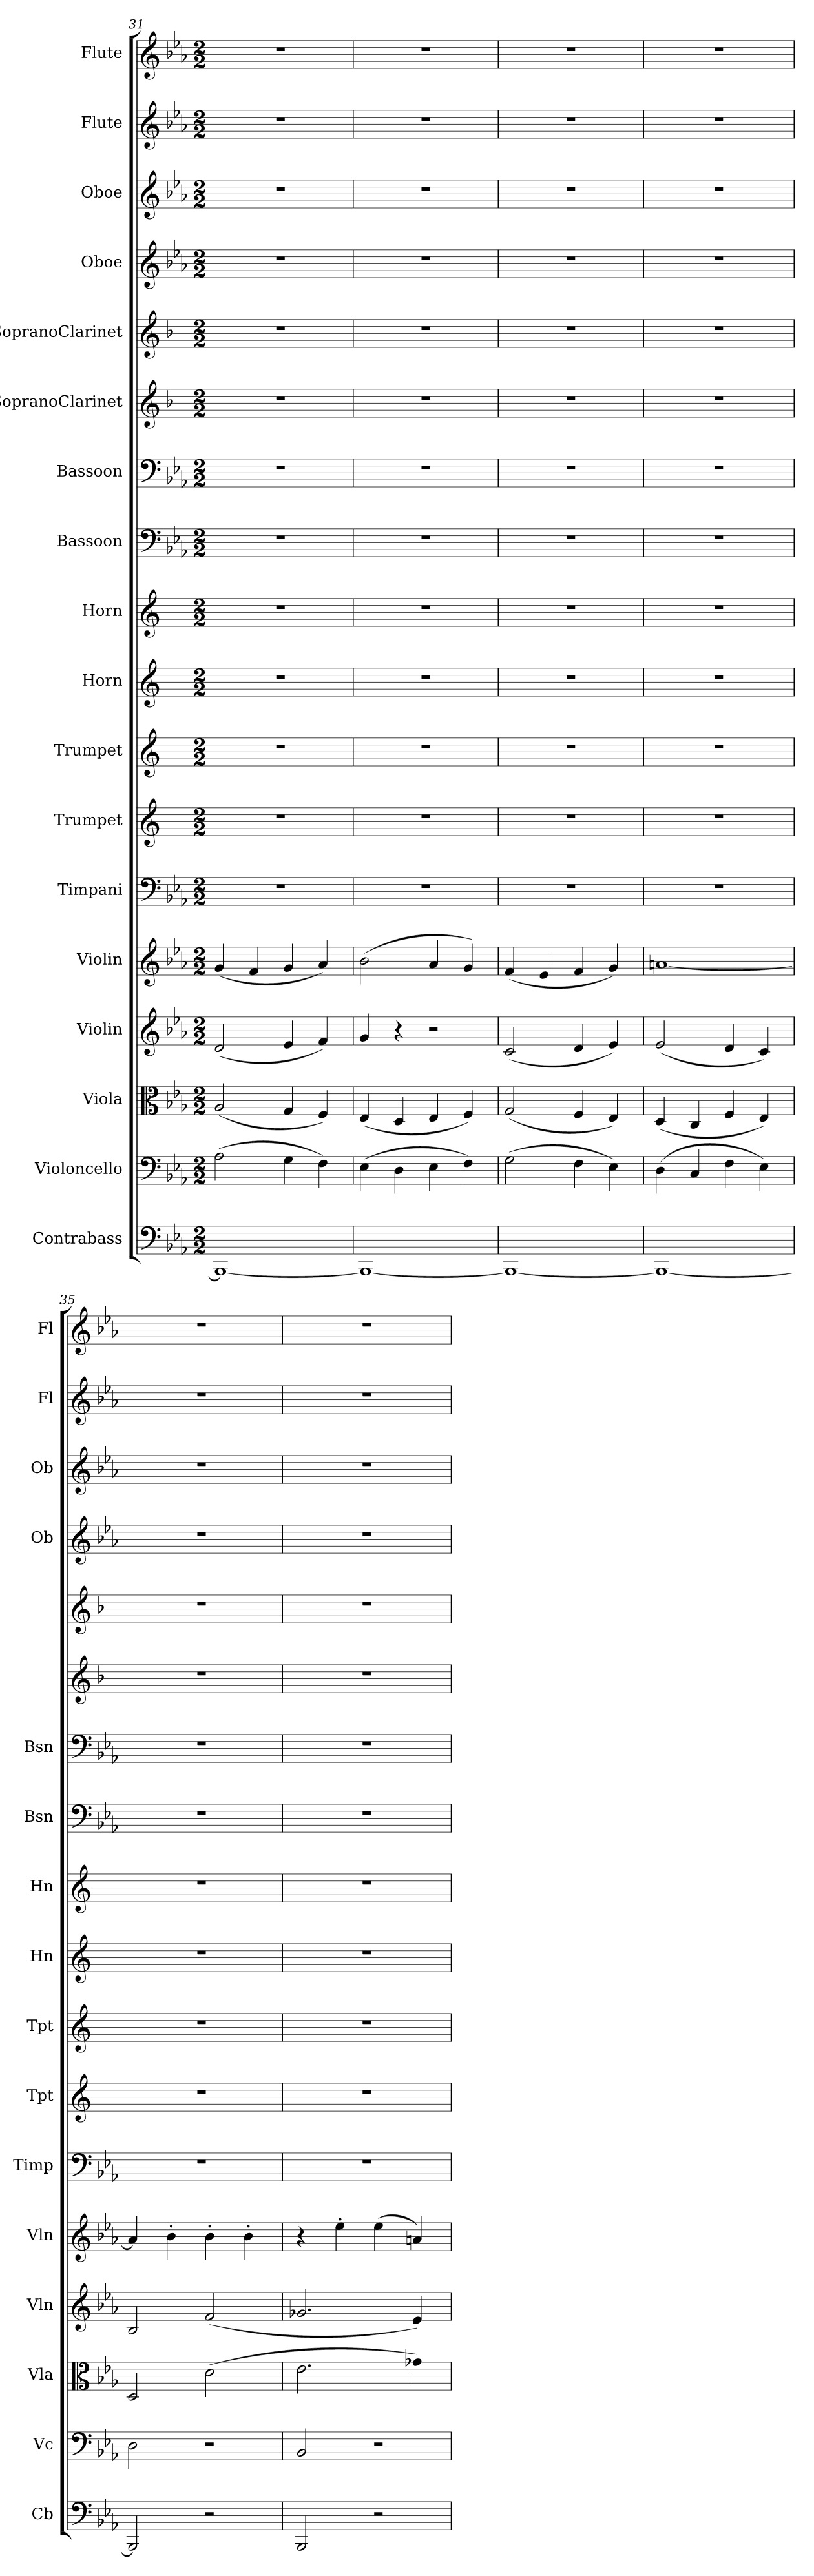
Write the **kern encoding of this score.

**kern	**kern	**kern	**kern	**kern	**kern	**kern	**kern	**kern	**kern	**kern	**kern	**kern	**kern	**kern	**kern	**kern	**kern
*part18	*part17	*part16	*part15	*part14	*part13	*part12	*part11	*part10	*part9	*part8	*part7	*part6	*part5	*part4	*part3	*part2	*part1
*staff18	*staff17	*staff16	*staff15	*staff14	*staff13	*staff12	*staff11	*staff10	*staff9	*staff8	*staff7	*staff6	*staff5	*staff4	*staff3	*staff2	*staff1
*I"Contrabass	*I"Violoncello	*I"Viola	*I"Violin	*I"Violin	*I"Timpani	*I"Trumpet	*I"Trumpet	*I"Horn	*I"Horn	*I"Bassoon	*I"Bassoon	*I"SopranoClarinet	*I"SopranoClarinet	*I"Oboe	*I"Oboe	*I"Flute	*I"Flute
*I'Cb	*I'Vc	*I'Vla	*I'Vln	*I'Vln	*I'Timp	*I'Tpt	*I'Tpt	*I'Hn	*I'Hn	*I'Bsn	*I'Bsn	*	*	*I'Ob	*I'Ob	*I'Fl	*I'Fl
*clefF4	*clefF4	*clefC3	*clefG2	*clefG2	*clefF4	*clefG2	*clefG2	*clefG2	*clefG2	*clefF4	*clefF4	*clefG2	*clefG2	*clefG2	*clefG2	*clefG2	*clefG2
*k[b-e-a-]	*k[b-e-a-]	*k[b-e-a-]	*k[b-e-a-]	*k[b-e-a-]	*k[b-e-a-]	*k[]	*k[]	*k[]	*k[]	*k[b-e-a-]	*k[b-e-a-]	*k[b-]	*k[b-]	*k[b-e-a-]	*k[b-e-a-]	*k[b-e-a-]	*k[b-e-a-]
*M2/2	*M2/2	*M2/2	*M2/2	*M2/2	*M2/2	*M2/2	*M2/2	*M2/2	*M2/2	*M2/2	*M2/2	*M2/2	*M2/2	*M2/2	*M2/2	*M2/2	*M2/2
=31	=31	=31	=31	=31	=31	=31	=31	=31	=31	=31	=31	=31	=31	=31	=31	=31	=31
1BBB-/_	(2A-\	(2A-/	(2d/	(4g/	1r	1r	1r	1r	1r	1r	1r	1r	1r	1r	1r	1r	1r
.	.	.	.	4f/	.	.	.	.	.	.	.	.	.	.	.	.	.
.	4G\	4G/	4e-/	4g/	.	.	.	.	.	.	.	.	.	.	.	.	.
.	4F\)	4F/)	4f/)	4a-/)	.	.	.	.	.	.	.	.	.	.	.	.	.
=32	=32	=32	=32	=32	=32	=32	=32	=32	=32	=32	=32	=32	=32	=32	=32	=32	=32
1BBB-/_	(4E-\	(4E-/	4g/	(2b-\	1r	1r	1r	1r	1r	1r	1r	1r	1r	1r	1r	1r	1r
.	4D\	4D/	4r	.	.	.	.	.	.	.	.	.	.	.	.	.	.
.	4E-\	4E-/	2r	4a-/	.	.	.	.	.	.	.	.	.	.	.	.	.
.	4F\)	4F/)	.	4g/)	.	.	.	.	.	.	.	.	.	.	.	.	.
=33	=33	=33	=33	=33	=33	=33	=33	=33	=33	=33	=33	=33	=33	=33	=33	=33	=33
1BBB-/_	(2G\	(2G/	(2c/	(4f/	1r	1r	1r	1r	1r	1r	1r	1r	1r	1r	1r	1r	1r
.	.	.	.	4e-/	.	.	.	.	.	.	.	.	.	.	.	.	.
.	4F\	4F/	4d/	4f/	.	.	.	.	.	.	.	.	.	.	.	.	.
.	4E-\)	4E-/)	4e-/)	4g/)	.	.	.	.	.	.	.	.	.	.	.	.	.
=34	=34	=34	=34	=34	=34	=34	=34	=34	=34	=34	=34	=34	=34	=34	=34	=34	=34
1BBB-/_	(4D\	(4D/	(2e-/	[1an/	1r	1r	1r	1r	1r	1r	1r	1r	1r	1r	1r	1r	1r
.	4C/	4C/	.	.	.	.	.	.	.	.	.	.	.	.	.	.	.
.	4F\	4F/	4d/	.	.	.	.	.	.	.	.	.	.	.	.	.	.
.	4E-\)	4E-/)	4c/)	.	.	.	.	.	.	.	.	.	.	.	.	.	.
=35	=35	=35	=35	=35	=35	=35	=35	=35	=35	=35	=35	=35	=35	=35	=35	=35	=35
2BBB-/]	2D\	2D/	2B-/	4a/]	1r	1r	1r	1r	1r	1r	1r	1r	1r	1r	1r	1r	1r
.	.	.	.	4b-'\	.	.	.	.	.	.	.	.	.	.	.	.	.
2r	2r	(2d\	(2f/	4b-'\	.	.	.	.	.	.	.	.	.	.	.	.	.
.	.	.	.	4b-'\	.	.	.	.	.	.	.	.	.	.	.	.	.
=36	=36	=36	=36	=36	=36	=36	=36	=36	=36	=36	=36	=36	=36	=36	=36	=36	=36
2BBB-/	2BB-/	2.e-\	2.g-X/	4r	1r	1r	1r	1r	1r	1r	1r	1r	1r	1r	1r	1r	1r
.	.	.	.	4ee-'\	.	.	.	.	.	.	.	.	.	.	.	.	.
2r	2r	.	.	(4ee-\	.	.	.	.	.	.	.	.	.	.	.	.	.
.	.	4g-X\)	4e-/)	4an/)	.	.	.	.	.	.	.	.	.	.	.	.	.
=	=	=	=	=	=	=	=	=	=	=	=	=	=	=	=	=	=
*-	*-	*-	*-	*-	*-	*-	*-	*-	*-	*-	*-	*-	*-	*-	*-	*-	*-
